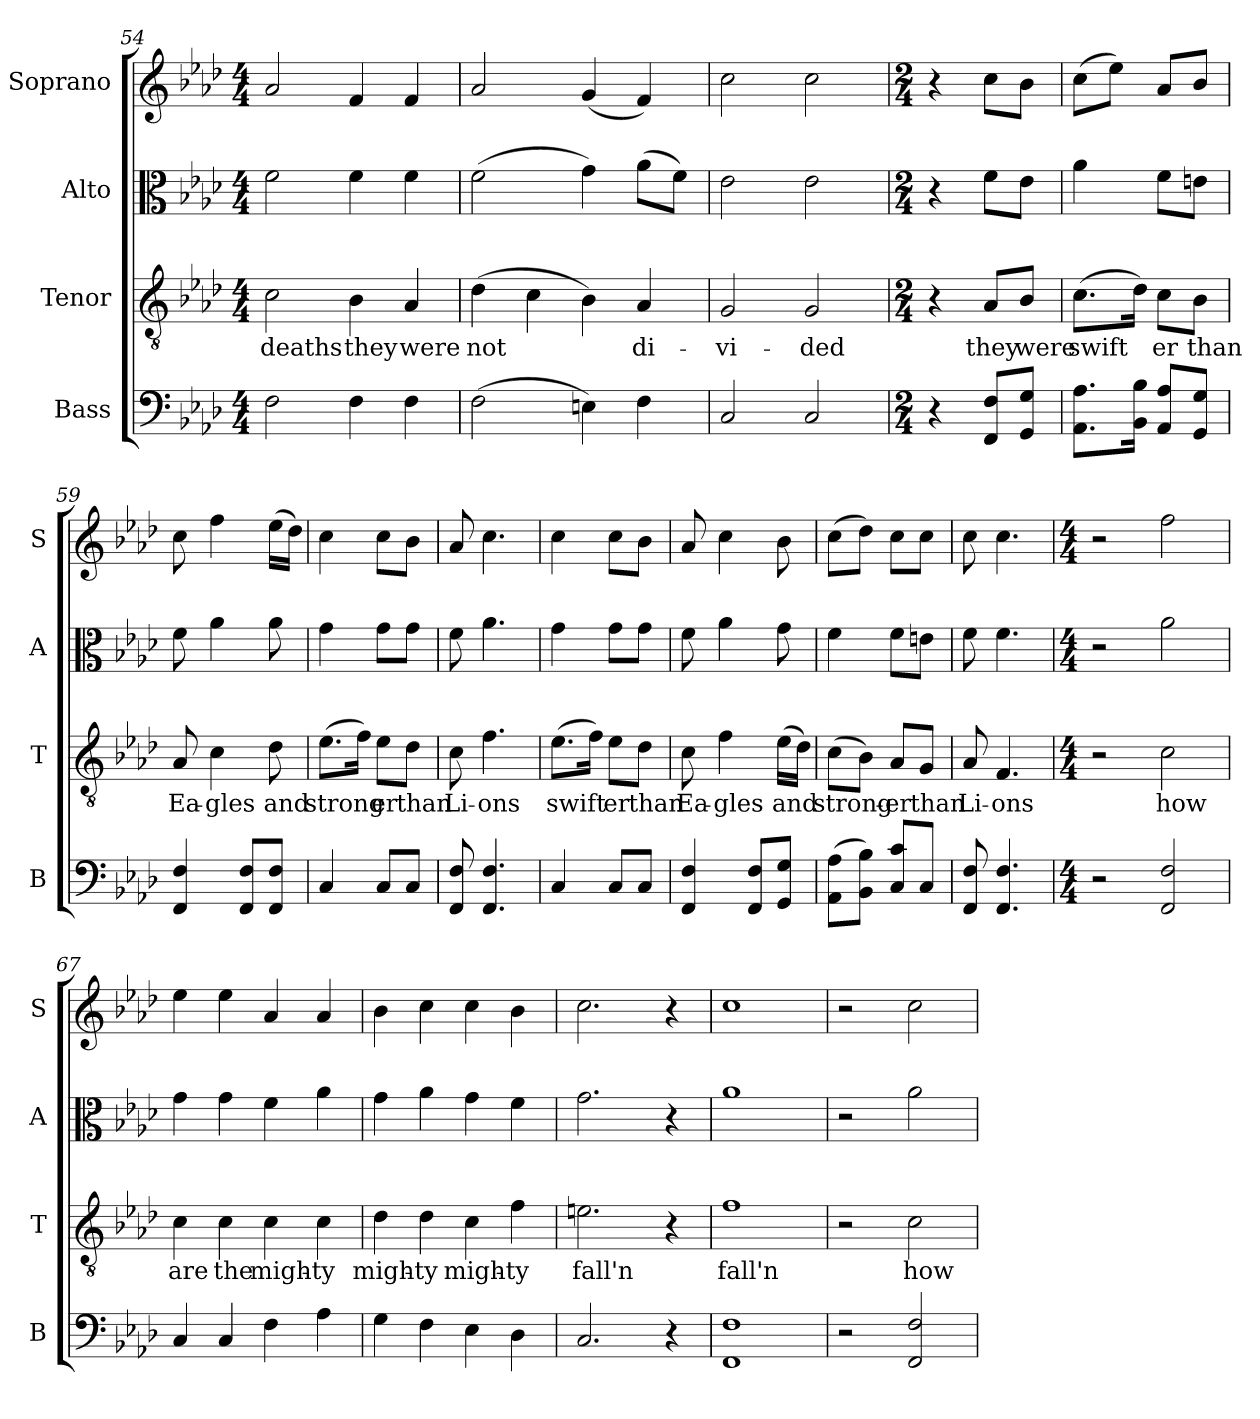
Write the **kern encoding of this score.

**kern	**kern	**text	**kern	**kern
*part4	*part3	*part3	*part2	*part1
*staff4	*staff3	*staff3	*staff2	*staff1
*I"Bass	*I"Tenor	*	*I"Alto	*I"Soprano
*I'B	*I'T	*	*I'A	*I'S
!!LO:PB:g=z
*clefF4	*clefGv2	*	*clefC3	*clefG2
*k[b-e-a-d-]	*k[b-e-a-d-]	*	*k[b-e-a-d-]	*k[b-e-a-d-]
*A-:	*A-:	*	*A-:	*A-:
*M4/4	*M4/4	*	*M4/4	*M4/4
=54	=54	=54	=54	=54
2F\	2c\	deaths	2f\	2a-/
4F\	4B-\	they	4f\	4f/
4F\	4A-/	were	4f\	4f/
=55	=55	=55	=55	=55
(2F\	(4d-\	not	(2f\	2a-/
.	4c\	.	.	.
4En\)	4B-\)	.	4g\)	(4g/
4F\	4A-/	di-	(8a-\L	4f/)
.	.	.	8f\J)	.
=56	=56	=56	=56	=56
2C/	2G/	-vi-	2e-\	2cc\
2C/	2G/	-ded	2e-\	2cc\
=57	=57	=57	=57	=57
*M2/4	*M2/4	*	*M2/4	*M2/4
4r	4r	.	4r	4r
8FF/ 8F/L	8A-/L	they	8f\L	8cc\L
8GG/ 8G/J	8B-/J	were	8e-\J	8b-\J
=58	=58	=58	=58	=58
8.AA-\ 8.A-\L	(8.c\L	swift	4a-\	(8cc\L
.	.	.	.	8ee-\J)
16BB-\ 16B-\Jk	16d-\Jk)	.	.	.
8AA-/ 8A-/L	8c\L	er	8f\L	8a-/L
8GG/ 8G/J	8B-\J	than	8en\J	8b-/J
!!LO:LB:g=z
=59	=59	=59	=59	=59
4FF/ 4F/	8A-/	Ea-	8f\	8cc\
.	4c\	-gles	4a-\	4ff\
8FF/ 8F/L	.	.	.	.
8FF/ 8F/J	8d-\	and	8a-\	(16ee-\LL
.	.	.	.	16dd-\JJ)
=60	=60	=60	=60	=60
4C/	(8.e-\L	strong	4g\	4cc\
.	16f\Jk)	.	.	.
8C/L	8e-\L	er	8g\L	8cc\L
8C/J	8d-\J	than	8g\J	8b-\J
=61	=61	=61	=61	=61
8FF/ 8F/	8c\	Li-	8f\	8a-/
4.FF/ 4.F/	4.f\	-ons	4.a-\	4.cc\
=62	=62	=62	=62	=62
4C/	(8.e-\L	swift	4g\	4cc\
.	16f\Jk)	.	.	.
8C/L	8e-\L	er	8g\L	8cc\L
8C/J	8d-\J	than	8g\J	8b-\J
=63	=63	=63	=63	=63
4FF/ 4F/	8c\	Ea-	8f\	8a-/
.	4f\	-gles	4a-\	4cc\
8FF/ 8F/L	.	.	.	.
8GG/ 8G/J	(16e-\LL	and	8g\	8b-\
.	16d-\JJ)	.	.	.
!!LO:LB:g=z
=64	=64	=64	=64	=64
(8AA-\ 8A-\L	(8c\L	strong-	4f\	(8cc\L
8BB-\ 8B-\J)	8B-\J)	.	.	8dd-\J)
8C/ 8c/L	8A-/L	er	8f\L	8cc\L
8C/J	8G/J	than	8en\J	8cc\J
=65	=65	=65	=65	=65
8FF/ 8F/	8A-/	Li-	8f\	8cc\
4.FF/ 4.F/	4.F/	-ons	4.f\	4.cc\
=66	=66	=66	=66	=66
*M4/4	*M4/4	*	*M4/4	*M4/4
2r	2r	.	2r	2r
2FF/ 2F/	2c\	how	2a-\	2ff\
=67	=67	=67	=67	=67
4C/	4c\	are	4g\	4ee-\
4C/	4c\	the	4g\	4ee-\
4F\	4c\	migh-	4f\	4a-/
4A-\	4c\	-ty	4a-\	4a-/
=68	=68	=68	=68	=68
4G\	4d-\	migh-	4g\	4b-\
4F\	4d-\	-ty	4a-\	4cc\
4E-\	4c\	migh-	4g\	4cc\
4D-\	4f\	-ty	4f\	4b-\
=69	=69	=69	=69	=69
2.C/	2.en\	fall'n	2.g\	2.cc\
4r	4r	.	4r	4r
!!LO:PB:g=z
=70	=70	=70	=70	=70
1FF 1F	1f	fall'n	1a-	1cc
=71	=71	=71	=71	=71
2r	2r	.	2r	2r
2FF/ 2F/	2c\	how	2a-\	2cc\
=	=	=	=	=
*-	*-	*-	*-	*-
